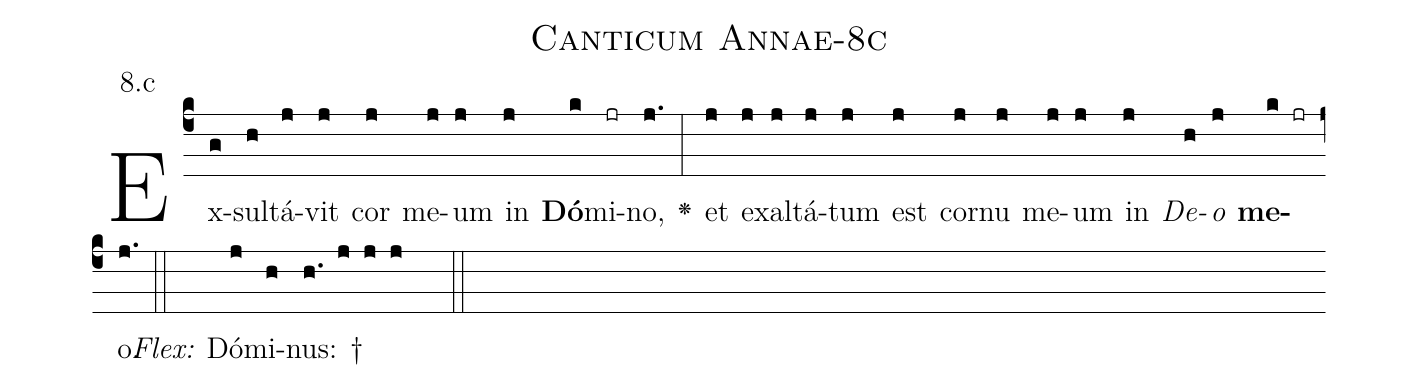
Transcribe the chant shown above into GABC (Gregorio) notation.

name: Canticum Annae-8c;
annotation: 8.c;
%%
(c4)Ex(g)sul(h)tá(j)vit(j) cor(j) me(j)um(j) in(j) <b>Dó</b>(k)mi(jr)no,(j.) <v>\greheightstar</v>(:) et(j) e(j)xal(j)tá(j)tum(j) est(j) cor(j)nu(j) me(j)um(j) in(j) <i>De</i>(h)<i>o</i>(j) <b>me</b>(k jr)o.(j.) (::)
<i>Flex:</i>()  Dó(j)mi(h)nus: †(h. j j j  ::)

%E(j) u(j) o(h) u(j) a(k) e.(j.) (::)
